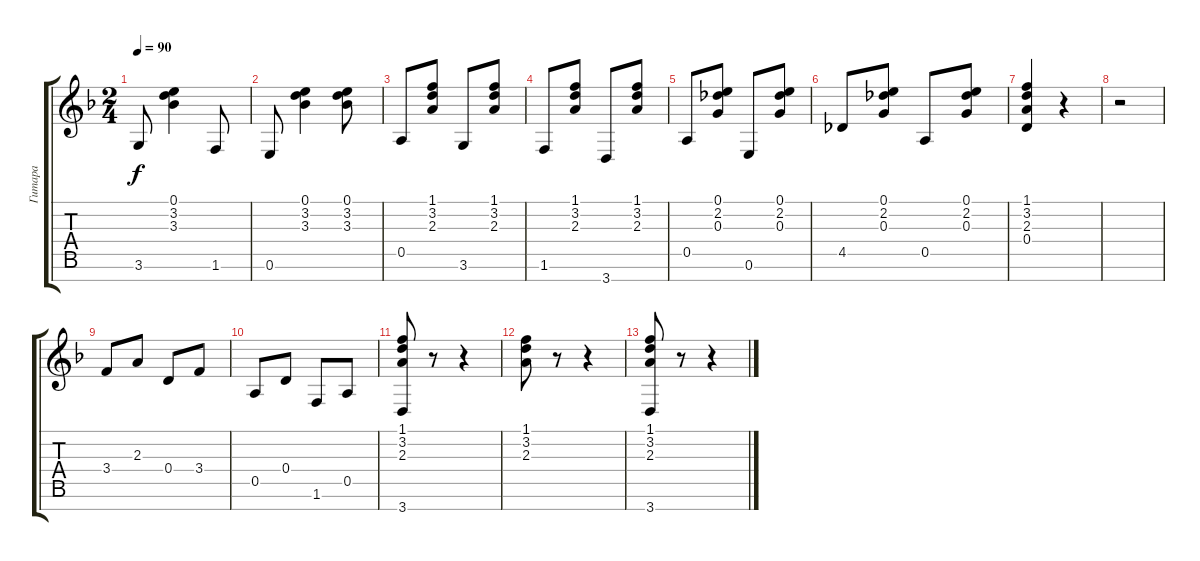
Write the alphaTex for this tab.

\track ("Гитара" "Гитара") {instrument acousticguitarnylon}
\staff {score tabs}
\tuning (E4 B3 G3 D3 A2 E2 B1) {hide}
\ts (2 4)
\tempo 90
\clef g2
\ks f
3.6.8{dy f} (0.1 3.2 3.3).4 1.6.8 |
0.6.8 (0.1 3.2 3.3).4 (0.1 3.2 3.3).8 |
0.5.8 (1.1 3.2 2.3).8 3.6.8 (1.1 3.2 2.3).8 |
1.6.8 (1.1 3.2 2.3).8 3.7.8 (1.1 3.2 2.3).8 |
0.5.8 (0.1 2.2 0.3).8 0.6.8 (0.1 2.2 0.3).8 |
4.5.8 (0.1 2.2 0.3).8 0.5.8 (0.1 2.2 0.3).8 |
(1.1 3.2 2.3 0.4).4 r.4 |
r.2 |
3.4.8 2.3.8 0.4.8 3.4.8 |
0.5.8 0.4.8 1.6.8 0.5.8 |
(1.1 3.2 2.3 3.7).8 r.8 r.4 |
(1.1 3.2 2.3).8 r.8 r.4 |
(1.1 3.2 2.3 3.7).8 r.8 r.4
